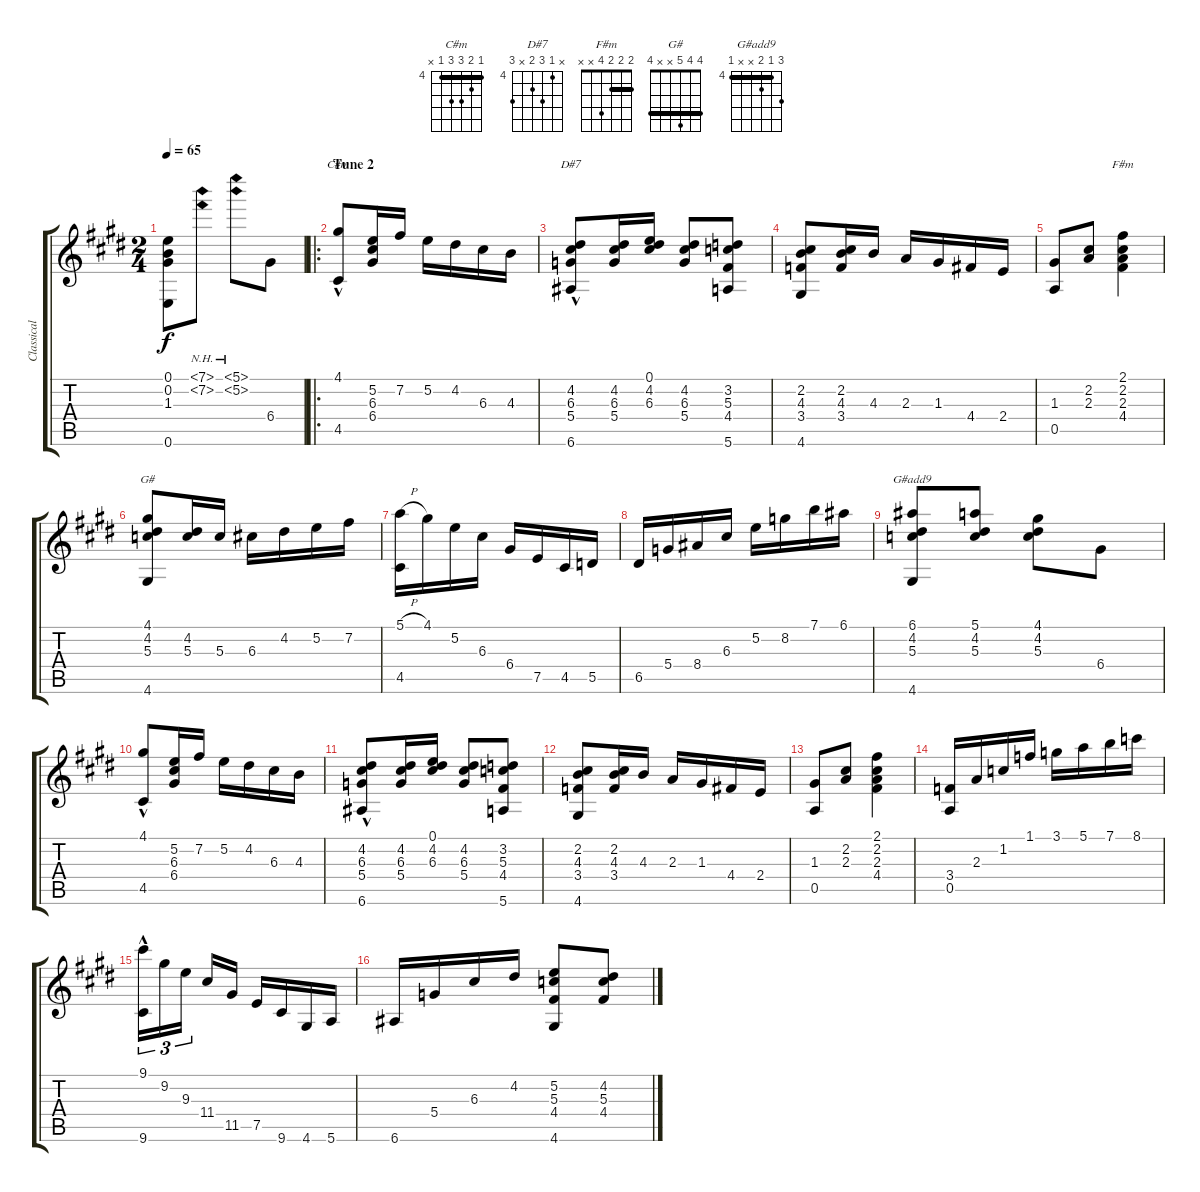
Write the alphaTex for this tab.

\track ("Classical Guitar" "Classical ") {instrument acousticguitarnylon}
\staff {score tabs}
\tuning (E4 B3 G3 D3 A2 E2) {hide}
\chord ("C#m" 4 5 6 6 4 x) {firstfret 4 barre 4}
\chord ("D#7" x 4 6 5 x 6) {firstfret 4}
\chord ("F#m" 2 2 2 4 x x) {barre 2}
\chord ("G#" 4 4 5 x x 4) {barre 4}
\chord ("G#add9" 6 4 5 x x 4) {firstfret 4 barre 4}
\ts (2 4)
\tempo 65
\clef g2
\ks e
(0.1 0.2 1.3 0.6).8{dy f} (7.1{nh} 7.2{nh}).8 (5.1{nh} 5.2{nh}).8 6.4.8 |
\ro
\section ("" "Tune 2")
(4.1{hac} 4.5).8{ch "C#m"} (5.2 6.3 6.4).16 7.2.16 5.2.16 4.2.16 6.3.16 4.3.16 |
(4.2 6.3 5.4 6.6{hac}).8{ch "D#7"} (4.2 6.3 5.4).16 (0.1 4.2 6.3).16 (4.2 6.3 5.4).8 (3.2 5.3 4.4 5.6).8 |
(2.2 4.3 3.4 4.6).8 (2.2 4.3 3.4).16 4.3.16 2.3.16 1.3.16 4.4.16 2.4.16 |
(1.3 0.5).8 (2.2 2.3).8 (2.1 2.2 2.3 4.4).4{ch "F#m"} |
(4.1 4.2 5.3 4.6).8{ch "G#"} (4.2 5.3).16 5.3.16 6.3.16 4.2.16 5.2.16 7.2.16 |
(5.1{h} 4.5).16 4.1.16 5.2.16 6.3.16 6.4.16 7.5.16 4.5.16 5.5.16 |
6.5.16 5.4.16 8.4.16 6.3.16 5.2.16 8.2.16 7.1.16 6.1.16 |
(6.1 4.2 5.3 4.6).8{ch "G#add9"} (5.1 4.2 5.3).8 (4.1 4.2 5.3).8 6.4.8 |
(4.1{hac} 4.5).8 (5.2 6.3 6.4).16 7.2.16 5.2.16 4.2.16 6.3.16 4.3.16 |
(4.2 6.3 5.4 6.6{hac}).8 (4.2 6.3 5.4).16 (0.1 4.2 6.3).16 (4.2 6.3 5.4).8 (3.2 5.3 4.4 5.6).8 |
(2.2 4.3 3.4 4.6).8 (2.2 4.3 3.4).16 4.3.16 2.3.16 1.3.16 4.4.16 2.4.16 |
(1.3 0.5).8 (2.2 2.3).8 (2.1 2.2 2.3 4.4).4 |
(3.4 0.5).16 2.3.16 1.2.16 1.1.16 3.1.16 5.1.16 7.1.16 8.1.16 |
(9.1 9.6{hac}).16{tu (3 2)} 9.2.16{tu (3 2)} 9.3.16{tu (3 2)} 11.4.16 11.5.16 7.5.16 9.6.16 4.6.16 5.6.16 |
6.6.16 5.4.16 6.3.16 4.2.16 (5.2 5.3 4.4 4.6).8 (4.2 5.3 4.4).8
